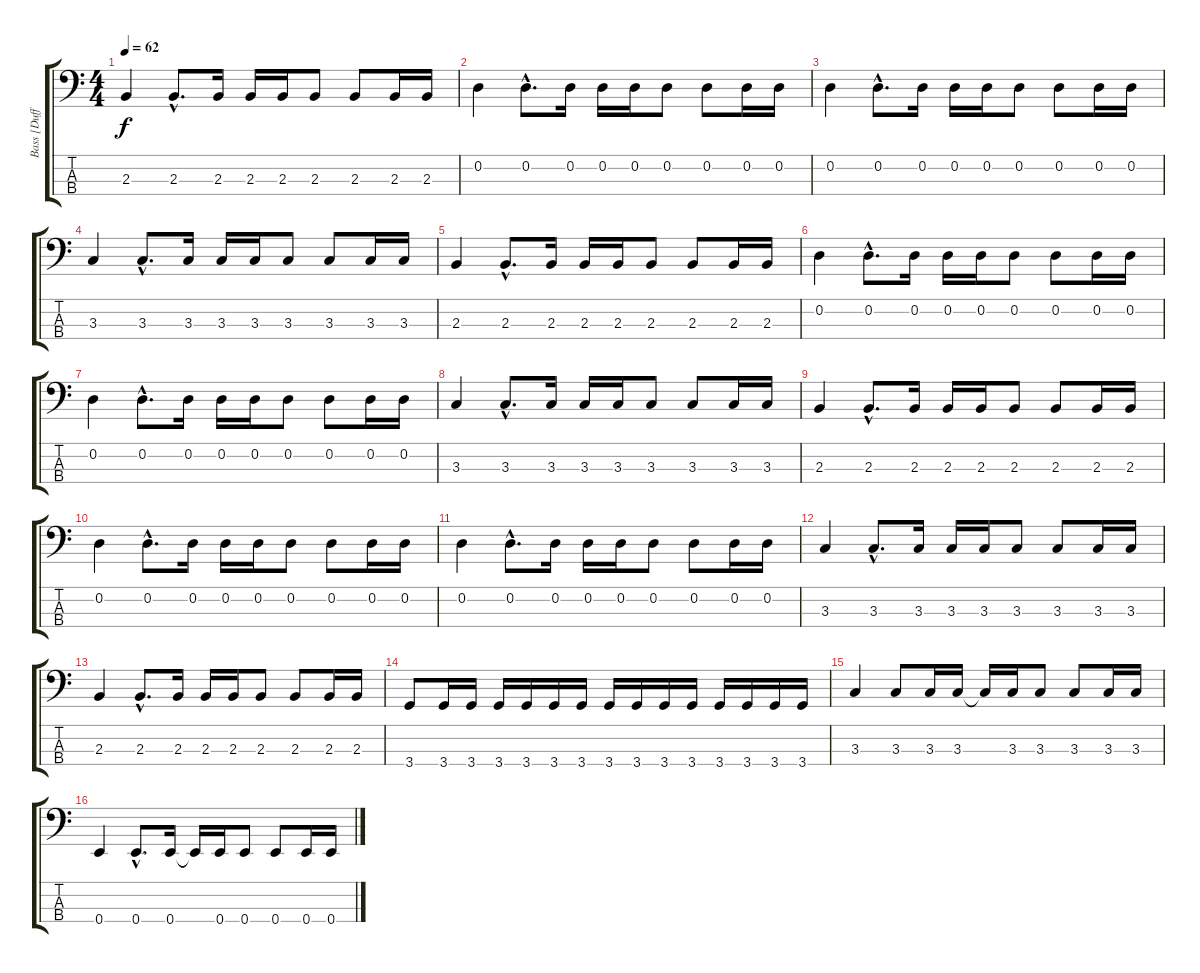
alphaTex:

\track ("Bass [Duff]" "Bass [Duff") {instrument electricbassfinger}
\staff {score tabs}
\tuning (G2 D2 A1 E1) {hide}
\ts (4 4)
\tempo 62
\clef f4
\ks c
2.3.4{dy f} 2.3{hac}.8{d} 2.3.16 2.3.16 2.3.16 2.3.8 2.3.8 2.3.16 2.3.16 |
0.2.4 0.2{hac}.8{d} 0.2.16 0.2.16 0.2.16 0.2.8 0.2.8 0.2.16 0.2.16 |
0.2.4 0.2{hac}.8{d} 0.2.16 0.2.16 0.2.16 0.2.8 0.2.8 0.2.16 0.2.16 |
3.3.4 3.3{hac}.8{d} 3.3.16 3.3.16 3.3.16 3.3.8 3.3.8 3.3.16 3.3.16 |
2.3.4 2.3{hac}.8{d} 2.3.16 2.3.16 2.3.16 2.3.8 2.3.8 2.3.16 2.3.16 |
0.2.4 0.2{hac}.8{d} 0.2.16 0.2.16 0.2.16 0.2.8 0.2.8 0.2.16 0.2.16 |
0.2.4 0.2{hac}.8{d} 0.2.16 0.2.16 0.2.16 0.2.8 0.2.8 0.2.16 0.2.16 |
3.3.4 3.3{hac}.8{d} 3.3.16 3.3.16 3.3.16 3.3.8 3.3.8 3.3.16 3.3.16 |
2.3.4 2.3{hac}.8{d} 2.3.16 2.3.16 2.3.16 2.3.8 2.3.8 2.3.16 2.3.16 |
0.2.4 0.2{hac}.8{d} 0.2.16 0.2.16 0.2.16 0.2.8 0.2.8 0.2.16 0.2.16 |
0.2.4 0.2{hac}.8{d} 0.2.16 0.2.16 0.2.16 0.2.8 0.2.8 0.2.16 0.2.16 |
3.3.4 3.3{hac}.8{d} 3.3.16 3.3.16 3.3.16 3.3.8 3.3.8 3.3.16 3.3.16 |
2.3.4 2.3{hac}.8{d} 2.3.16 2.3.16 2.3.16 2.3.8 2.3.8 2.3.16 2.3.16 |
3.4.8 3.4.16 3.4.16 3.4.16 3.4.16 3.4.16 3.4.16 3.4.16 3.4.16 3.4.16 3.4.16 3.4.16 3.4.16 3.4.16 3.4.16 |
3.3.4 3.3.8 3.3.16 3.3.16 3.3{t}.16 3.3.16 3.3.8 3.3.8 3.3.16 3.3.16 |
0.4.4 0.4{hac}.8{d} 0.4.16 0.4{t}.16 0.4.16 0.4.8 0.4.8 0.4.16 0.4.16
